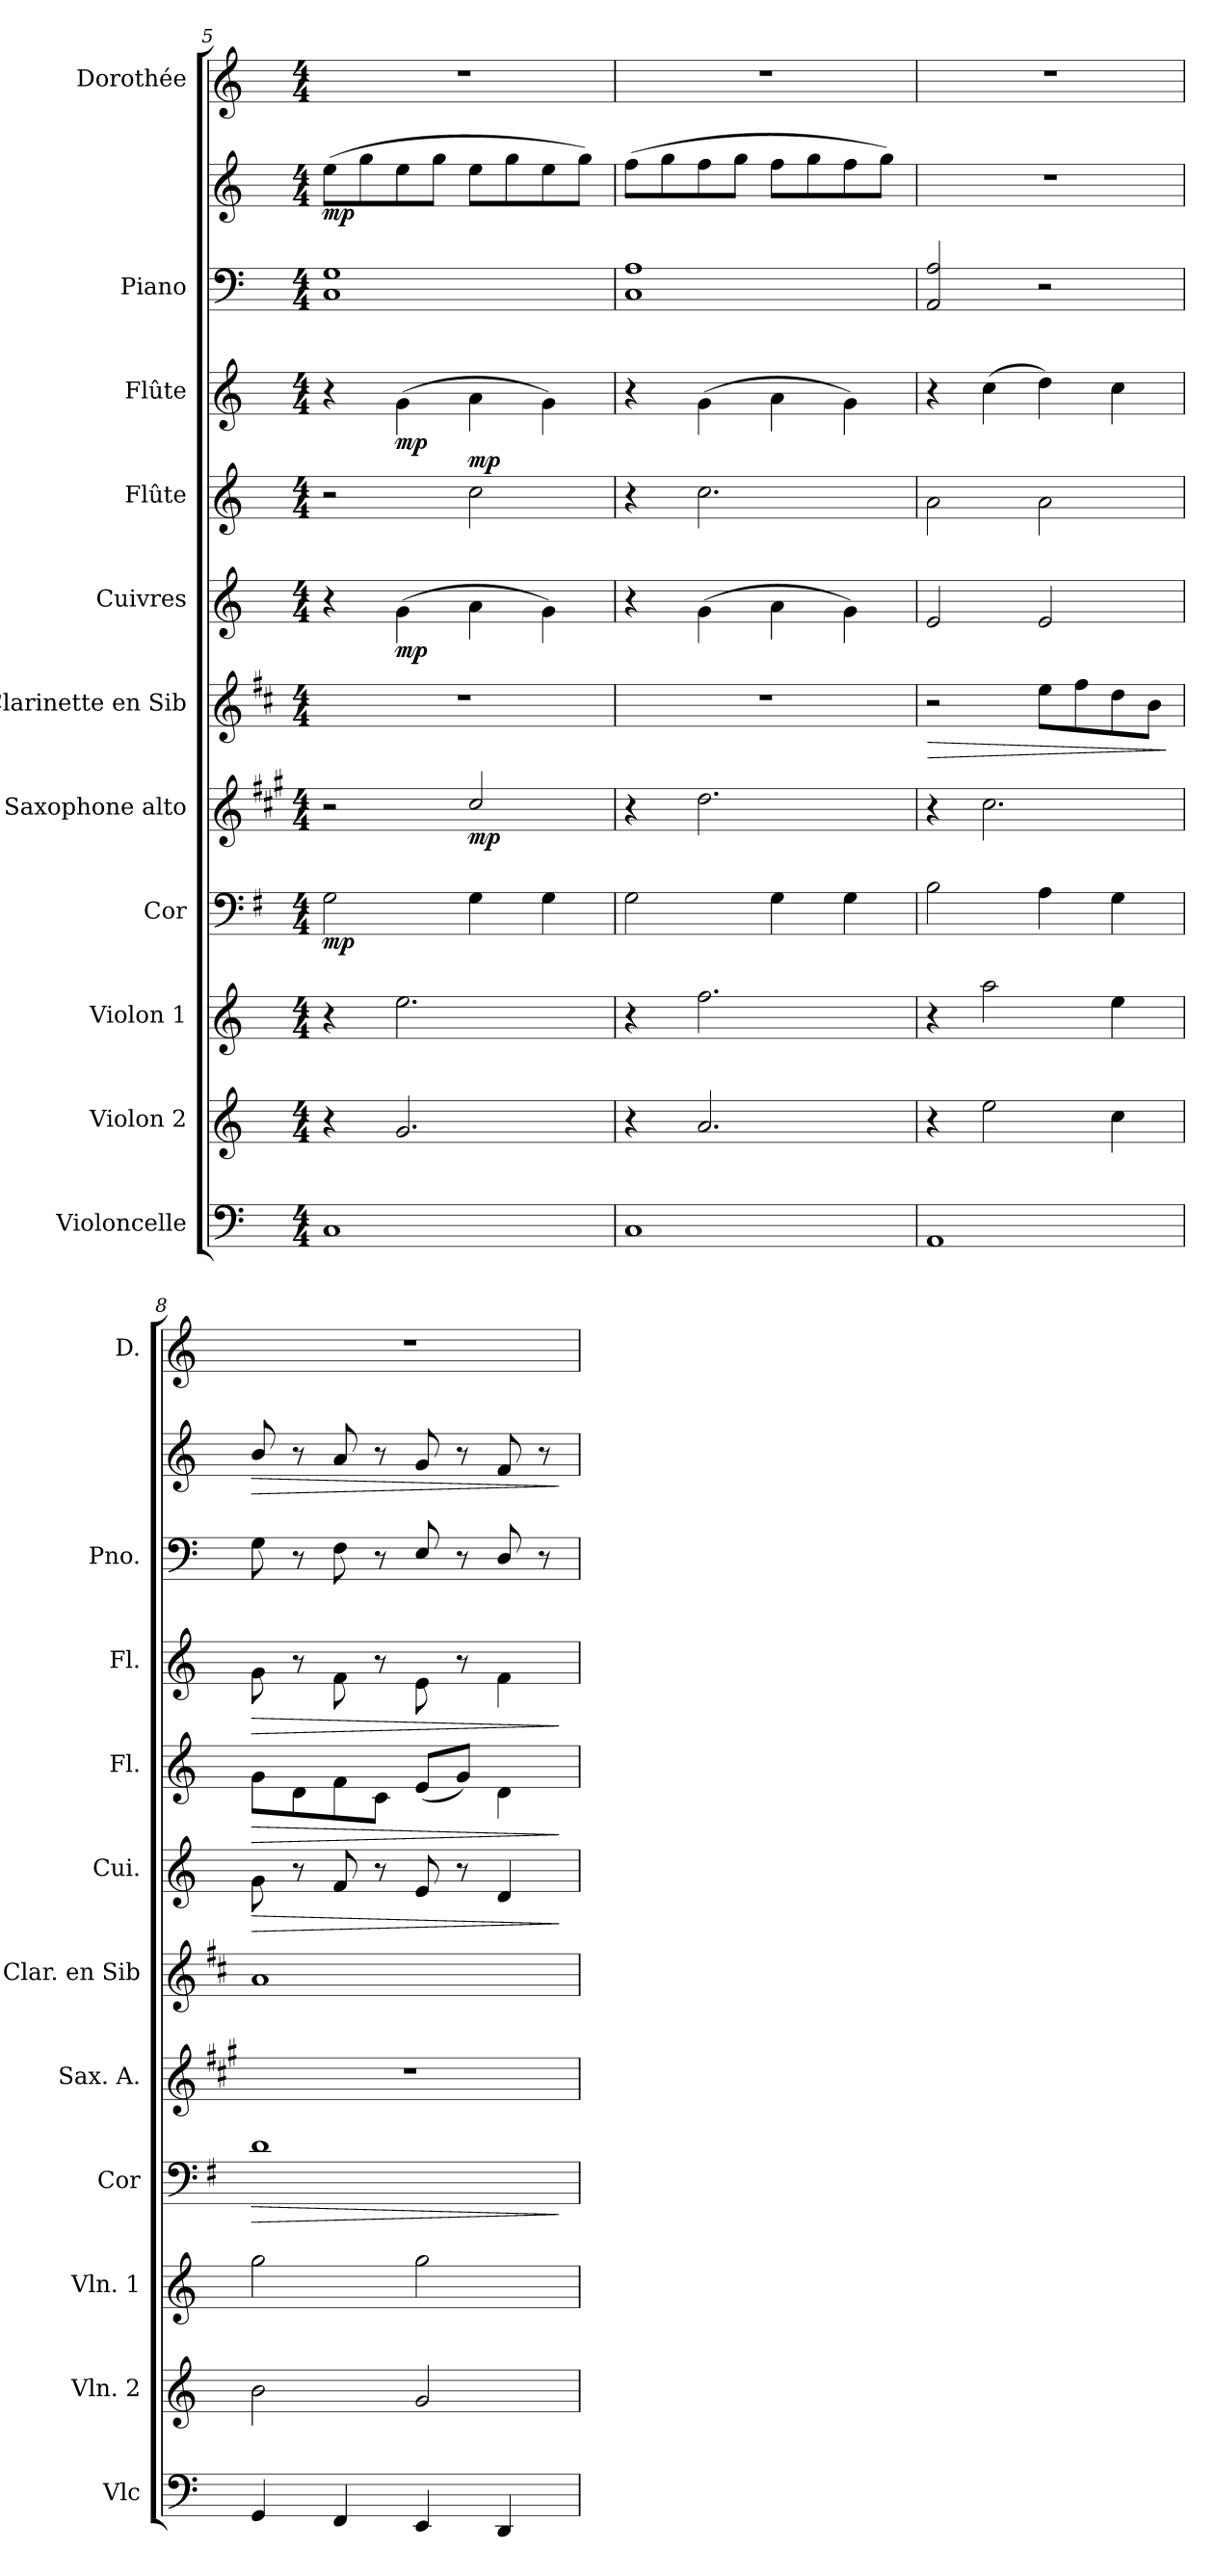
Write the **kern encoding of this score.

**kern	**kern	**kern	**kern	**dynam	**kern	**dynam	**kern	**dynam	**kern	**dynam	**kern	**dynam	**kern	**dynam	**kern	**kern	**dynam	**kern
*part11	*part10	*part9	*part8	*part8	*part7	*part7	*part6	*part6	*part5	*part5	*part4	*part4	*part3	*part3	*part2	*part2	*part2	*part1
*staff12	*staff11	*staff10	*staff9	*staff9	*staff8	*staff8	*staff7	*staff7	*staff6	*staff6	*staff5	*staff5	*staff4	*staff4	*staff3	*staff2	*staff2/3	*staff1
*I"Violoncelle	*I"Violon 2	*I"Violon 1	*I"Cor	*	*I"Saxophone alto	*	*I"Clarinette en Sib	*	*I"Cuivres	*	*I"Flûte	*	*I"Flûte	*	*I"Piano	*	*	*I"Dorothée
*I'Vlc	*I'Vln. 2	*I'Vln. 1	*I'Cor	*	*I'Sax. A.	*	*I'Clar. en Sib	*	*I'Cui.	*	*I'Fl.	*	*I'Fl.	*	*I'Pno.	*	*	*I'D.
!!LO:PB:g=z
*clefF4	*clefG2	*clefG2	*clefF4	*	*clefG2	*	*clefG2	*	*clefG2	*	*clefG2	*	*clefG2	*	*clefF4	*clefG2	*	*clefG2
*	*	*	*ITrd4c7	*	*ITrd5c9	*	*ITrd1c2	*	*	*	*	*	*	*	*	*	*	*
*k[]	*k[]	*k[]	*k[]	*	*k[]	*	*k[]	*	*k[]	*	*k[]	*	*k[]	*	*k[]	*k[]	*	*k[]
*M4/4	*M4/4	*M4/4	*M4/4	*	*M4/4	*	*M4/4	*	*M4/4	*	*M4/4	*	*M4/4	*	*M4/4	*M4/4	*	*M4/4
=5	=5	=5	=5	=5	=5	=5	=5	=5	=5	=5	=5	=5	=5	=5	=5	=5	=5	=5
!	!	!	!	!LO:DY:b	!	!	!	!	!	!	!	!	!	!	!	!	!LO:DY:b	!
1C	4r	4r	2C\	mp	2r	.	1r	.	4r	.	2r	.	4r	.	1C 1G	(8ee\L	mp	1r
.	.	.	.	.	.	.	.	.	.	.	.	.	.	.	.	8gg\	.	.
!	!	!	!	!	!	!	!	!	!	!LO:DY:b	!	!	!	!LO:DY:b	!	!	!	!
.	2.g/	2.ee\	.	.	.	.	.	.	(4g\	mp	.	.	(4g\	mp	.	8ee\	.	.
.	.	.	.	.	.	.	.	.	.	.	.	.	.	.	.	8gg\J	.	.
!	!	!	!	!	!	!LO:DY:b	!	!	!	!	!	!LO:DY:a	!	!	!	!	!	!
.	.	.	4C\	.	2e/	mp	.	.	4a\	.	2cc\	mp	4a\	.	.	8ee\L	.	.
.	.	.	.	.	.	.	.	.	.	.	.	.	.	.	.	8gg\	.	.
.	.	.	4C\	.	.	.	.	.	4g\)	.	.	.	4g\)	.	.	8ee\	.	.
.	.	.	.	.	.	.	.	.	.	.	.	.	.	.	.	8gg\J)	.	.
=6	=6	=6	=6	=6	=6	=6	=6	=6	=6	=6	=6	=6	=6	=6	=6	=6	=6	=6
1C	4r	4r	2C\	.	4r	.	1r	.	4r	.	4r	.	4r	.	1C 1A	(8ff\L	.	1r
.	.	.	.	.	.	.	.	.	.	.	.	.	.	.	.	8gg\	.	.
.	2.a/	2.ff\	.	.	2.f\	.	.	.	(4g\	.	2.cc\	.	(4g\	.	.	8ff\	.	.
.	.	.	.	.	.	.	.	.	.	.	.	.	.	.	.	8gg\J	.	.
.	.	.	4C\	.	.	.	.	.	4a\	.	.	.	4a\	.	.	8ff\L	.	.
.	.	.	.	.	.	.	.	.	.	.	.	.	.	.	.	8gg\	.	.
.	.	.	4C\	.	.	.	.	.	4g\)	.	.	.	4g\)	.	.	8ff\	.	.
.	.	.	.	.	.	.	.	.	.	.	.	.	.	.	.	8gg\J)	.	.
=7	=7	=7	=7	=7	=7	=7	=7	=7	=7	=7	=7	=7	=7	=7	=7	=7	=7	=7
!	!	!	!	!	!	!	!	!LO:HP:b	!	!	!	!	!	!	!	!	!	!
1AA	4r	4r	2E\	.	4r	.	2r	>	2e/	.	2a\	.	4r	.	2AA/ 2A/	1r	.	1r
.	2ee\	2aa\	.	.	2.e\	.	.	.	.	.	.	.	(4cc\	.	.	.	.	.
.	.	.	4D\	.	.	.	8dd\L	.	2e/	.	2a\	.	4dd\)	.	2r	.	.	.
.	.	.	.	.	.	.	8ee\	.	.	.	.	.	.	.	.	.	.	.
.	4cc\	4ee\	4C\	.	.	.	8cc\	.	.	.	.	.	4cc\	.	.	.	.	.
.	.	.	.	.	.	.	8a\J	.	.	.	.	.	.	.	.	.	.	.
.	.	.	.	.	.	.	.	]	.	.	.	.	.	.	.	.	.	.
=8	=8	=8	=8	=8	=8	=8	=8	=8	=8	=8	=8	=8	=8	=8	=8	=8	=8	=8
!	!	!	!	!LO:HP:b	!	!	!	!	!	!LO:HP:b	!	!LO:HP:b	!	!LO:HP:b	!	!	!LO:HP:b	!
4GG/	2b\	2gg\	1G	>	1r	.	1g	.	8g\	>	8g\L	>	8g\	>	8G\	8b/	>	1r
.	.	.	.	.	.	.	.	.	8r	.	8d\	.	8r	.	8r	8r	.	.
4FF/	.	.	.	.	.	.	.	.	8f/	.	8f\	.	8f\	.	8F\	8a/	.	.
.	.	.	.	.	.	.	.	.	8r	.	8c\J	.	8r	.	8r	8r	.	.
4EE/	2g/	2gg\	.	.	.	.	.	.	8e/	.	(8e/L	.	8e\	.	8E/	8g/	.	.
.	.	.	.	.	.	.	.	.	8r	.	8g/J)	.	8r	.	8r	8r	.	.
4DD/	.	.	.	.	.	.	.	.	4d/	.	4d\	.	4f\	.	8D/	8f/	.	.
.	.	.	.	.	.	.	.	.	.	.	.	.	.	.	8r	8r	.	.
.	.	.	.	]	.	.	.	.	.	]	.	]	.	]	.	.	]	.
=	=	=	=	=	=	=	=	=	=	=	=	=	=	=	=	=	=	=
*-	*-	*-	*-	*-	*-	*-	*-	*-	*-	*-	*-	*-	*-	*-	*-	*-	*-	*-
